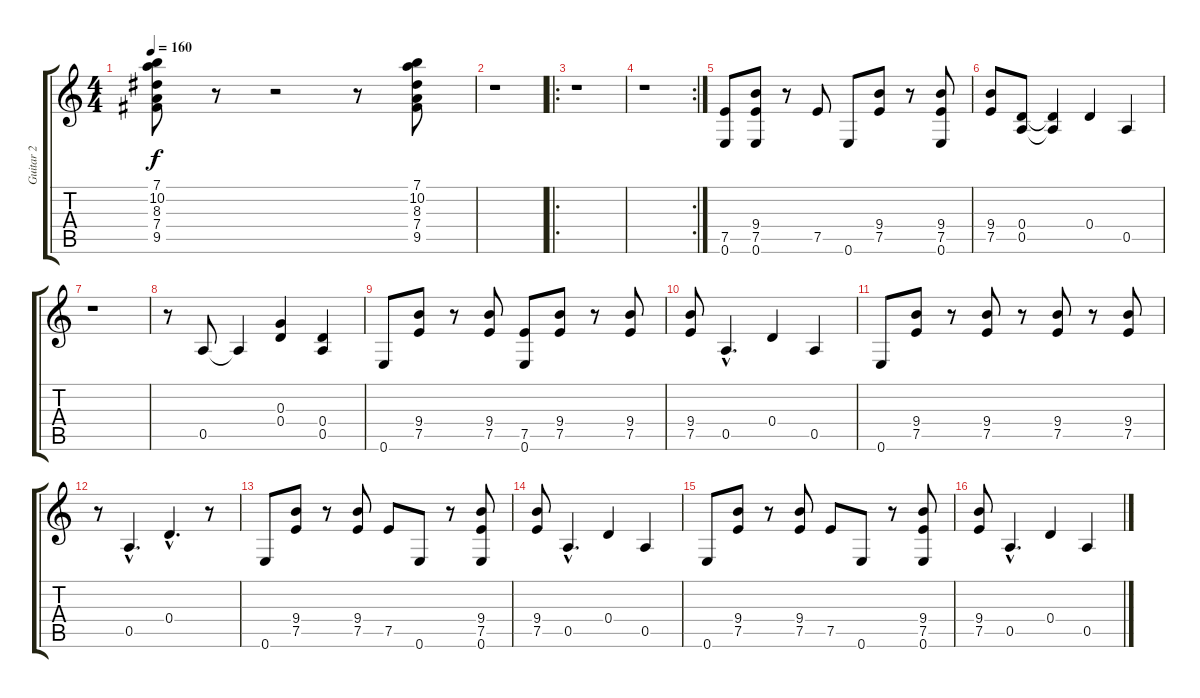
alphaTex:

\track ("Guitar 2" "Guitar 2") {instrument overdrivenguitar}
\staff {score tabs}
\tuning (E4 B3 G3 D3 A2 E2) {hide}
\ts (4 4)
\tempo 160
\clef g2
\ks c
(7.1{t} 10.2{t} 8.3{t} 7.4{t} 9.5{t}).8{dy f} r.8 r.2 r.8 (7.1 10.2 8.3 7.4 9.5).8 |
r.1 |
\ro
r.1 |
\rc 2
r.1 |
(7.5 0.6).8 (9.4 7.5 0.6).8 r.8 7.5.8 0.6.8 (9.4 7.5).8 r.8 (9.4 7.5 0.6).8 |
(9.4 7.5).8 (0.4 0.5).8 (0.4{t} 0.5{t}).4 0.4.4 0.5.4 |
r.1 |
r.8 0.5.8 0.5{t}.4 (0.3 0.4).4 (0.4 0.5).4 |
0.6.8 (9.4 7.5).8 r.8 (9.4 7.5).8 (7.5 0.6).8 (9.4 7.5).8 r.8 (9.4 7.5).8 |
(9.4 7.5).8 0.5{hac}.4{d} 0.4.4 0.5.4 |
0.6.8 (9.4 7.5).8 r.8 (9.4 7.5).8 r.8 (9.4 7.5).8 r.8 (9.4 7.5).8 |
r.8 0.5{hac}.4{d} 0.4{hac}.4{d} r.8 |
0.6.8 (9.4 7.5).8 r.8 (9.4 7.5).8 7.5.8 0.6.8 r.8 (9.4 7.5 0.6).8 |
(9.4 7.5).8 0.5{hac}.4{d} 0.4.4 0.5.4 |
0.6.8 (9.4 7.5).8 r.8 (9.4 7.5).8 7.5.8 0.6.8 r.8 (9.4 7.5 0.6).8 |
(9.4 7.5).8 0.5{hac}.4{d} 0.4.4 0.5.4
